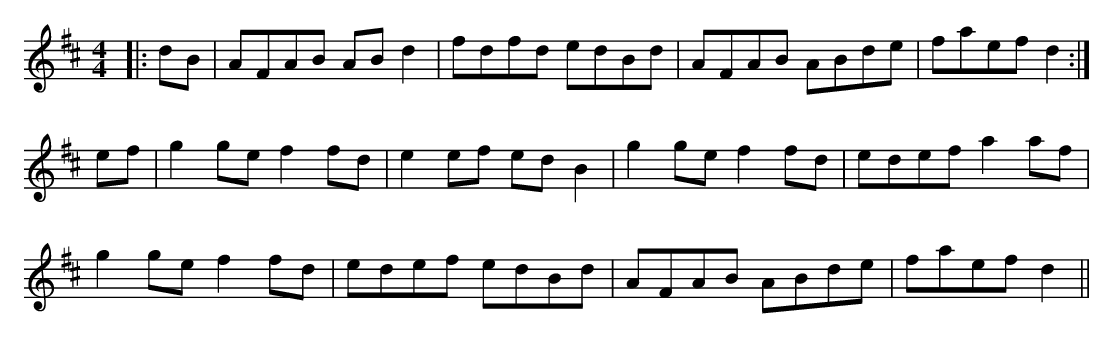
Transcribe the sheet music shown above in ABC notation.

X:1
M:4/4
K:D
|:dB|AFAB ABd2|fdfd edBd|AFAB ABde|faef d2:|
ef|g2ge f2fd|e2ef edB2|g2ge f2fd|edef a2af|
g2ge f2fd|edef edBd|AFAB ABde|faef d2||
